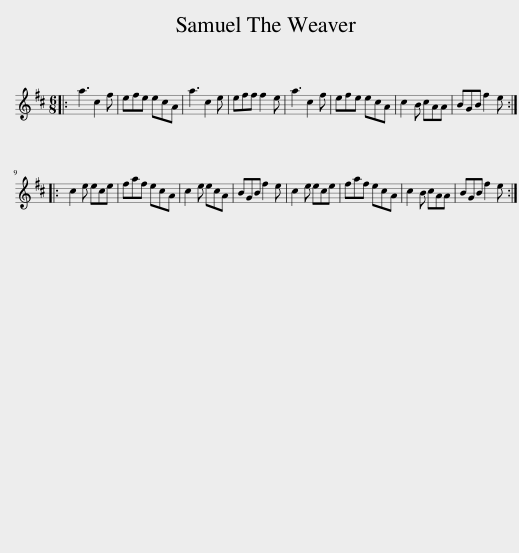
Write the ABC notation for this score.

X:1
L:1/8
M:6/8
I:linebreak $
K:D
V:1 treble
V:1
|: a3 c2 f | efe ecA | a3 c2 e | eff f2 e | a3 c2 f | %5
 efe ecA | c2 B cAA | BGB f2 e ::$ c2 e ece | faf ecA | %10
 c2 e ecA | BGB f2 e | c2 e ece | faf ecA | c2 B cAA | %15
 BGB f2 e :| %16
